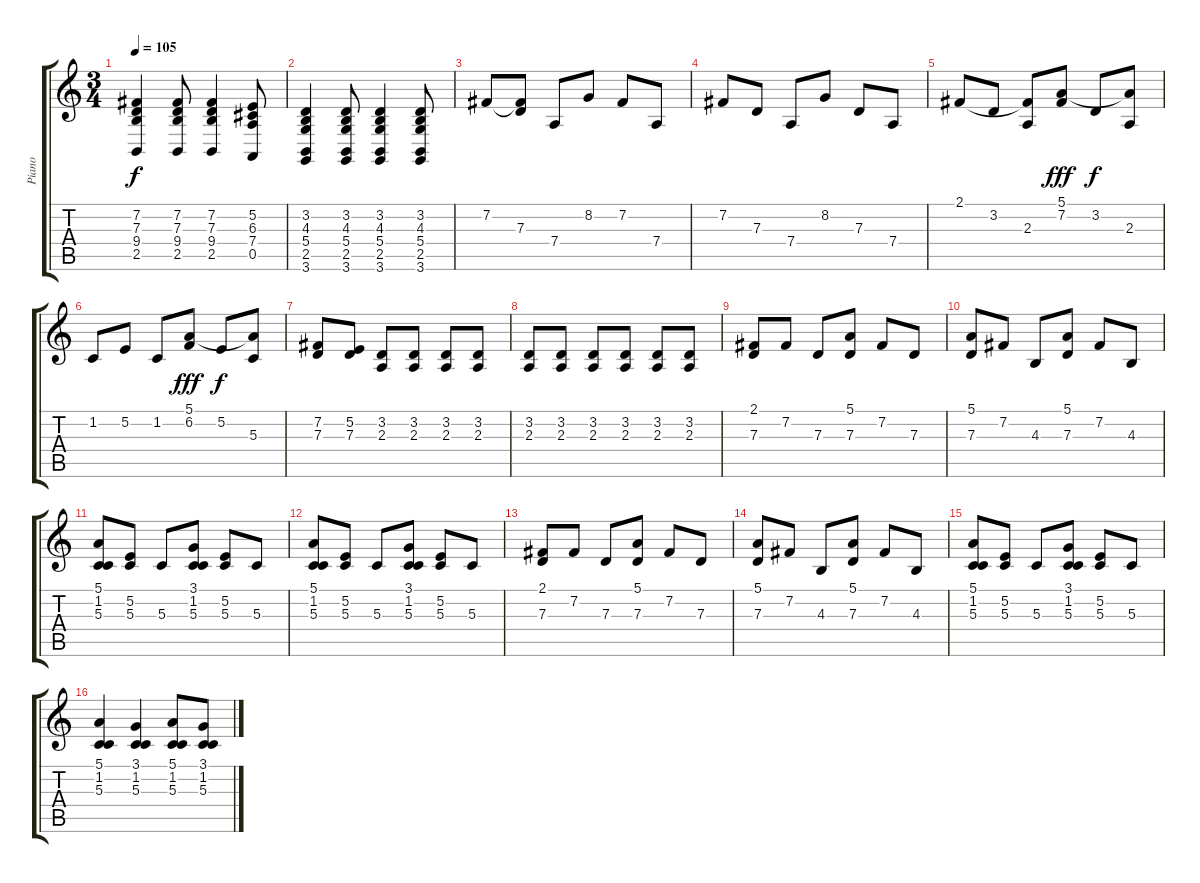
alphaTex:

\track ("Piano" "Piano") {instrument acousticgrandpiano}
\staff {score tabs}
\tuning (E4 B3 G3 D3 A2 E2) {hide}
\ts (3 4)
\tempo 105
\clef g2
\ks c
(7.2 7.3 9.4 2.5).4{dy f} (7.2 7.3 9.4 2.5).8 (7.2 7.3 9.4 2.5).4 (5.2 6.3 7.4 0.5).8 |
(3.2 4.3 5.4 2.5 3.6).4 (3.2 4.3 5.4 2.5 3.6).8 (3.2 4.3 5.4 2.5 3.6).4 (3.2 4.3 5.4 2.5 3.6).8 |
7.2.8 (7.2{t} 7.3).8 7.4.8 8.2.8 7.2.8 7.4.8 |
7.2.8 7.3.8 7.4.8 8.2.8 7.3.8 7.4.8 |
2.1.8 3.2.8 (2.1{t} 2.3).8 (5.1 7.2).8{dy fff} 3.2.8{dy f} (5.1{t} 2.3).8 |
1.2.8 5.2.8 1.2.8 (5.1 6.2).8{dy fff} 5.2.8{dy f} (5.1{t} 5.3).8 |
(7.2 7.3).8 (5.2 7.3).8 (3.2 2.3).8 (3.2 2.3).8 (3.2 2.3).8 (3.2 2.3).8 |
(3.2 2.3).8 (3.2 2.3).8 (3.2 2.3).8 (3.2 2.3).8 (3.2 2.3).8 (3.2 2.3).8 |
(2.1 7.3).8 7.2.8 7.3.8 (5.1 7.3).8 7.2.8 7.3.8 |
(5.1 7.3).8 7.2.8 4.3.8 (5.1 7.3).8 7.2.8 4.3.8 |
(5.1 1.2 5.3).8 (5.2 5.3).8 5.3.8 (3.1 1.2 5.3).8 (5.2 5.3).8 5.3.8 |
(5.1 1.2 5.3).8 (5.2 5.3).8 5.3.8 (3.1 1.2 5.3).8 (5.2 5.3).8 5.3.8 |
(2.1 7.3).8 7.2.8 7.3.8 (5.1 7.3).8 7.2.8 7.3.8 |
(5.1 7.3).8 7.2.8 4.3.8 (5.1 7.3).8 7.2.8 4.3.8 |
(5.1 1.2 5.3).8 (5.2 5.3).8 5.3.8 (3.1 1.2 5.3).8 (5.2 5.3).8 5.3.8 |
(5.1 1.2 5.3).4 (3.1 1.2 5.3).4 (5.1 1.2 5.3).8 (3.1 1.2 5.3).8
